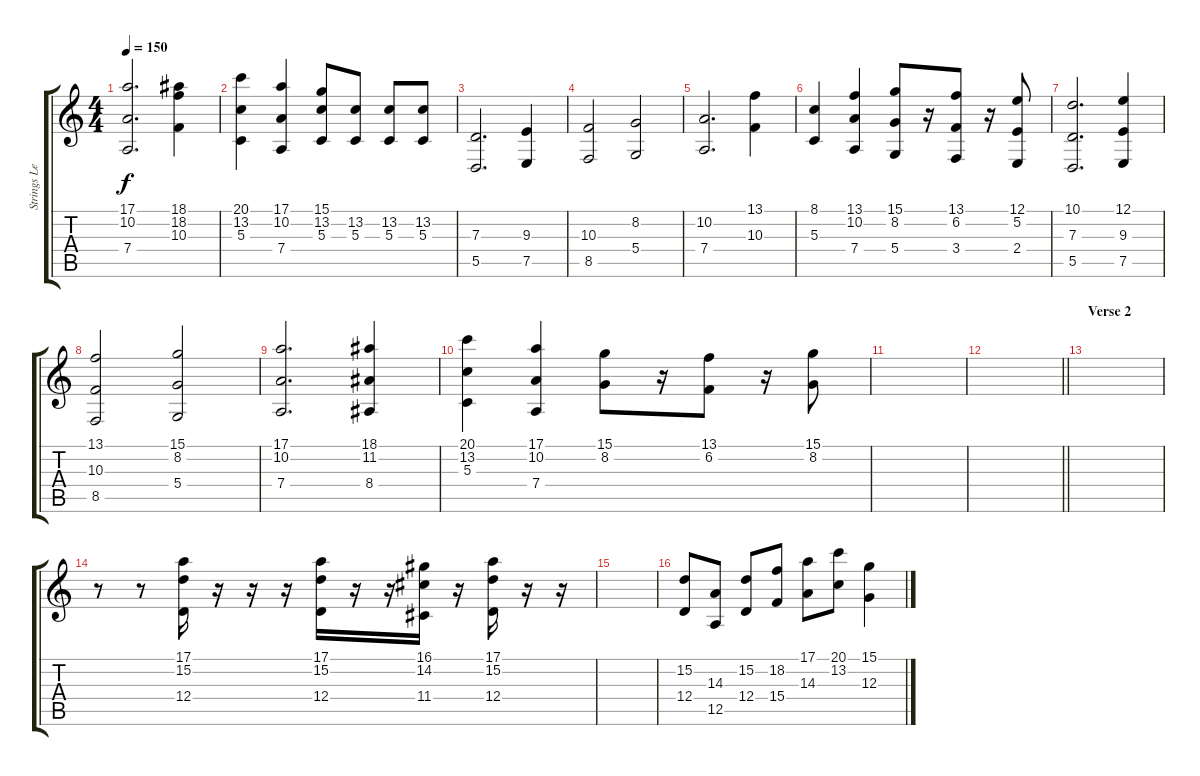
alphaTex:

\track ("Strings Lead" "Strings Le") {instrument stringensemble1}
\staff {score tabs}
\tuning (E4 B3 G3 D3 A2 E2) {hide}
\ts (4 4)
\tempo 150
\clef g2
\ks c
(17.1 10.2 7.4).2{d dy f} (18.1 18.2 10.3).4 |
(20.1 13.2 5.3).4 (17.1 10.2 7.4).4 (15.1 13.2 5.3).8 (13.2 5.3).8 (13.2 5.3).8 (13.2 5.3).8 |
(7.3 5.5).2{d} (9.3 7.5).4 |
(10.3 8.5).2 (8.2 5.4).2 |
(10.2 7.4).2{d} (13.1 10.3).4 |
(8.1 5.3).4 (13.1 10.2 7.4).4 (15.1 8.2 5.4).8 r.16 (13.1 6.2 3.4).8 r.16 (12.1 5.2 2.4).8 |
(10.1 7.3 5.5).2{d} (12.1 9.3 7.5).4 |
(13.1 10.3 8.5).2 (15.1 8.2 5.4).2 |
(17.1 10.2 7.4).2{d} (18.1 11.2 8.4).4 |
(20.1 13.2 5.3).4 (17.1 10.2 7.4).4 (15.1 8.2).8 r.16 (13.1 6.2).8 r.16 (15.1 8.2).8 |
|
\barLineRight lightlight
|
\section ("" "Verse 2")
|
r.8 r.8 (17.1 15.2 12.4).16 r.16 r.16 r.16 (17.1 15.2 12.4).16 r.16 r.16 (16.1 14.2 11.4).16 r.16 (17.1 15.2 12.4).16 r.16 r.16 |
|
(15.2 12.4).8 (14.3 12.5).8 (15.2 12.4).8 (18.2 15.4).8 (17.1 14.3).8 (20.1 13.2).8 (15.1 12.3).4
